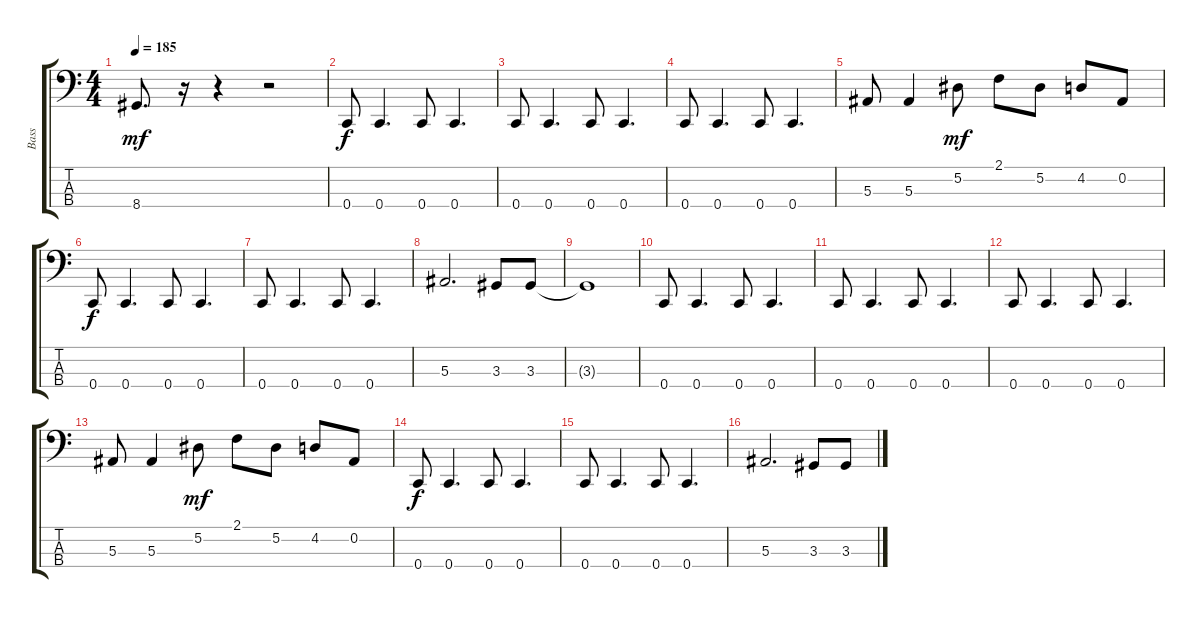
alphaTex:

\track ("Bass" "Bass") {instrument electricbasspick}
\staff {score tabs}
\tuning (Eb2 Bb1 F1 C1) {hide}
\ts (4 4)
\tempo 185
\clef f4
\ks c
8.4.8{d dy mf} r.16 r.4 r.2 |
0.4.8{dy f} 0.4.4{d} 0.4.8 0.4.4{d} |
0.4.8 0.4.4{d} 0.4.8 0.4.4{d} |
0.4.8 0.4.4{d} 0.4.8 0.4.4{d} |
5.3.8 5.3.4 5.2.8{dy mf} 2.1.8 5.2.8 4.2.8 0.2.8 |
0.4.8{dy f} 0.4.4{d} 0.4.8 0.4.4{d} |
0.4.8 0.4.4{d} 0.4.8 0.4.4{d} |
5.3.2{d} 3.3.8 3.3.8 |
3.3{t}.1 |
0.4.8 0.4.4{d} 0.4.8 0.4.4{d} |
0.4.8 0.4.4{d} 0.4.8 0.4.4{d} |
0.4.8 0.4.4{d} 0.4.8 0.4.4{d} |
5.3.8 5.3.4 5.2.8{dy mf} 2.1.8 5.2.8 4.2.8 0.2.8 |
0.4.8{dy f} 0.4.4{d} 0.4.8 0.4.4{d} |
0.4.8 0.4.4{d} 0.4.8 0.4.4{d} |
5.3.2{d} 3.3.8 3.3.8
